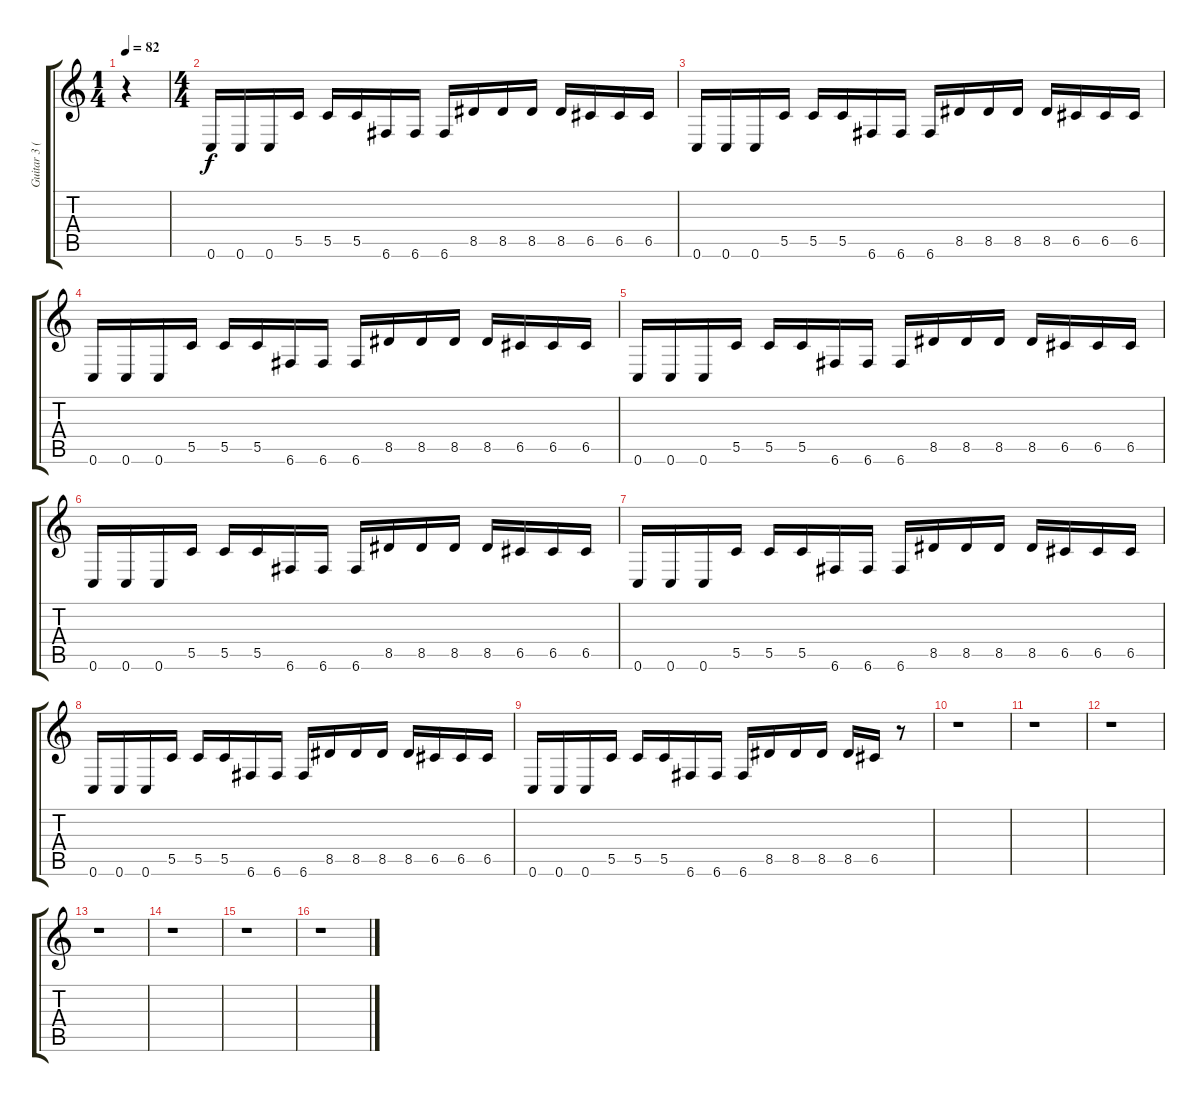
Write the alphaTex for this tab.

\track ("Guitar 3 (Palm Muted)" "Guitar 3 (") {instrument electricguitarmuted}
\staff {score tabs}
\tuning (D4 A3 F3 C3 G2 C2) {hide}
\ts (1 4)
\tempo 82
\clef g2
\ks c
r.4{dy f instrument electricguitarmuted} |
\ts (4 4)
0.6.16 0.6.16 0.6.16 5.5.16 5.5.16 5.5.16 6.6.16 6.6.16 6.6.16 8.5.16 8.5.16 8.5.16 8.5.16 6.5.16 6.5.16 6.5.16 |
0.6.16 0.6.16 0.6.16 5.5.16 5.5.16 5.5.16 6.6.16 6.6.16 6.6.16 8.5.16 8.5.16 8.5.16 8.5.16 6.5.16 6.5.16 6.5.16 |
0.6.16 0.6.16 0.6.16 5.5.16 5.5.16 5.5.16 6.6.16 6.6.16 6.6.16 8.5.16 8.5.16 8.5.16 8.5.16 6.5.16 6.5.16 6.5.16 |
0.6.16 0.6.16 0.6.16 5.5.16 5.5.16 5.5.16 6.6.16 6.6.16 6.6.16 8.5.16 8.5.16 8.5.16 8.5.16 6.5.16 6.5.16 6.5.16 |
0.6.16 0.6.16 0.6.16 5.5.16 5.5.16 5.5.16 6.6.16 6.6.16 6.6.16 8.5.16 8.5.16 8.5.16 8.5.16 6.5.16 6.5.16 6.5.16 |
0.6.16 0.6.16 0.6.16 5.5.16 5.5.16 5.5.16 6.6.16 6.6.16 6.6.16 8.5.16 8.5.16 8.5.16 8.5.16 6.5.16 6.5.16 6.5.16 |
0.6.16 0.6.16 0.6.16 5.5.16 5.5.16 5.5.16 6.6.16 6.6.16 6.6.16 8.5.16 8.5.16 8.5.16 8.5.16 6.5.16 6.5.16 6.5.16 |
0.6.16 0.6.16 0.6.16 5.5.16 5.5.16 5.5.16 6.6.16 6.6.16 6.6.16 8.5.16 8.5.16 8.5.16 8.5.16 6.5.16 r.8 |
r.1 |
r.1 |
r.1 |
r.1 |
r.1 |
r.1 |
r.1
